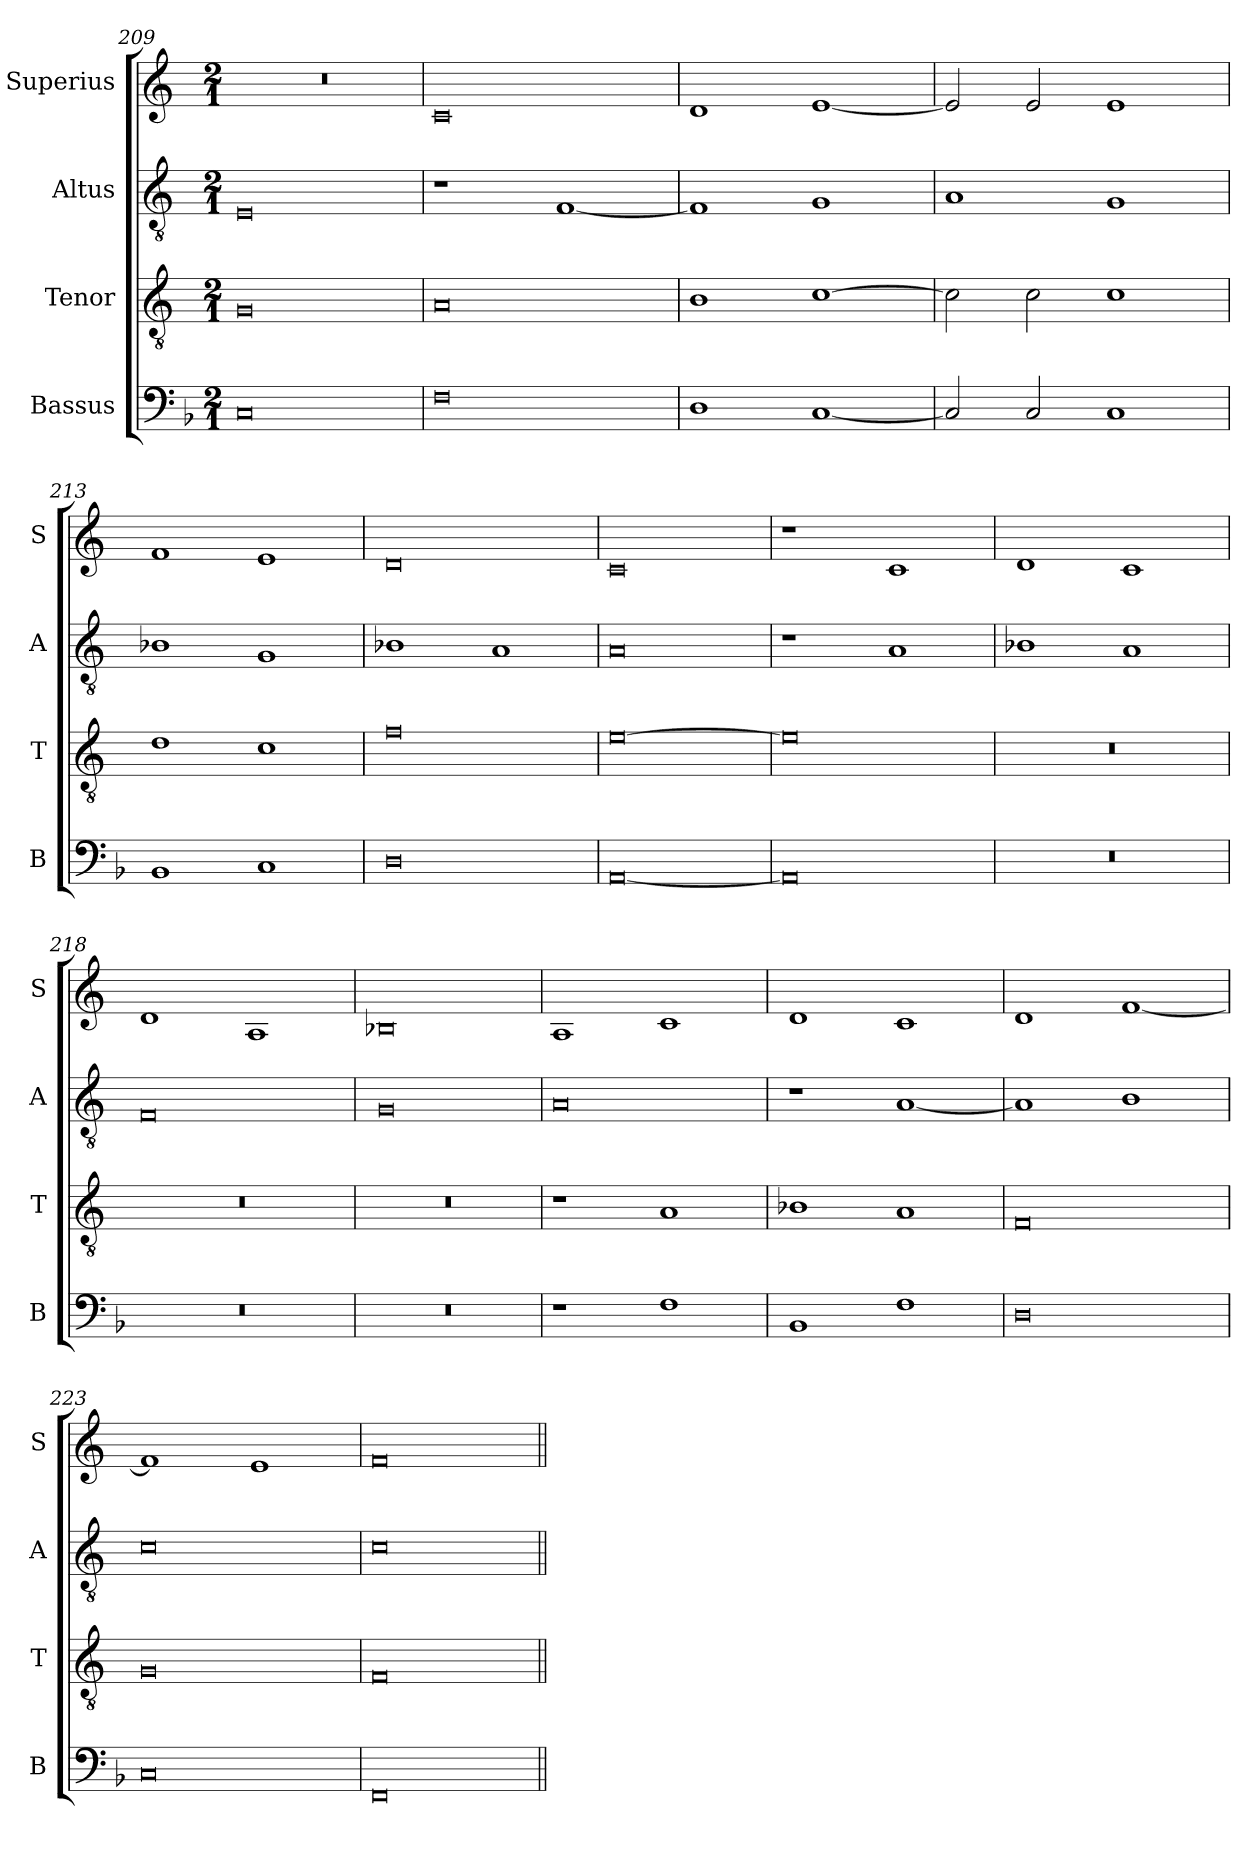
**kern	**kern	**kern	**kern
*part4	*part3	*part2	*part1
*staff4	*staff3	*staff2	*staff1
*I"Bassus	*I"Tenor	*I"Altus	*I"Superius
*I'B	*I'T	*I'A	*I'S
*clefF4	*clefGv2	*clefGv2	*clefG2
*k[b-]	*k[]	*k[]	*k[]
*M2/1	*M2/1	*M2/1	*M2/1
=209	=209	=209	=209
0C	0G	0E	0r
=210	=210	=210	=210
0F	0A	1r	0c
.	.	[1F	.
=211	=211	=211	=211
1D	1B	1F]	1d
[1C	[1c	1G	[1e
=212	=212	=212	=212
2C/]	2c\]	1A	2e/]
2C/	2c\	.	2e/
1C	1c	1G	1e
=213	=213	=213	=213
1BB-	1d	1B-X	1f
1C	1c	1G	1e
=214	=214	=214	=214
0D	0f	1B-X	0d
.	.	1A	.
=215	=215	=215	=215
[0AA	[0e	0A	0c
=216	=216	=216	=216
0AA]	0e]	1r	1r
.	.	1A	1c
=217	=217	=217	=217
0r	0r	1B-X	1d
.	.	1A	1c
=218	=218	=218	=218
0r	0r	0F	1d
.	.	.	1A
=219	=219	=219	=219
0r	0r	0G	0B-X
=220	=220	=220	=220
1r	1r	0A	1A
1F	1A	.	1c
=221	=221	=221	=221
1BB-	1B-X	1r	1d
1F	1A	[1A	1c
=222	=222	=222	=222
0D	0F	1A]	1d
.	.	1B	[1f
=223	=223	=223	=223
0C	0G	0c	1f]
.	.	.	1e
=224	=224	=224	=224
0FF	0F	0c	0f
=||	=||	=||	=||
*-	*-	*-	*-
